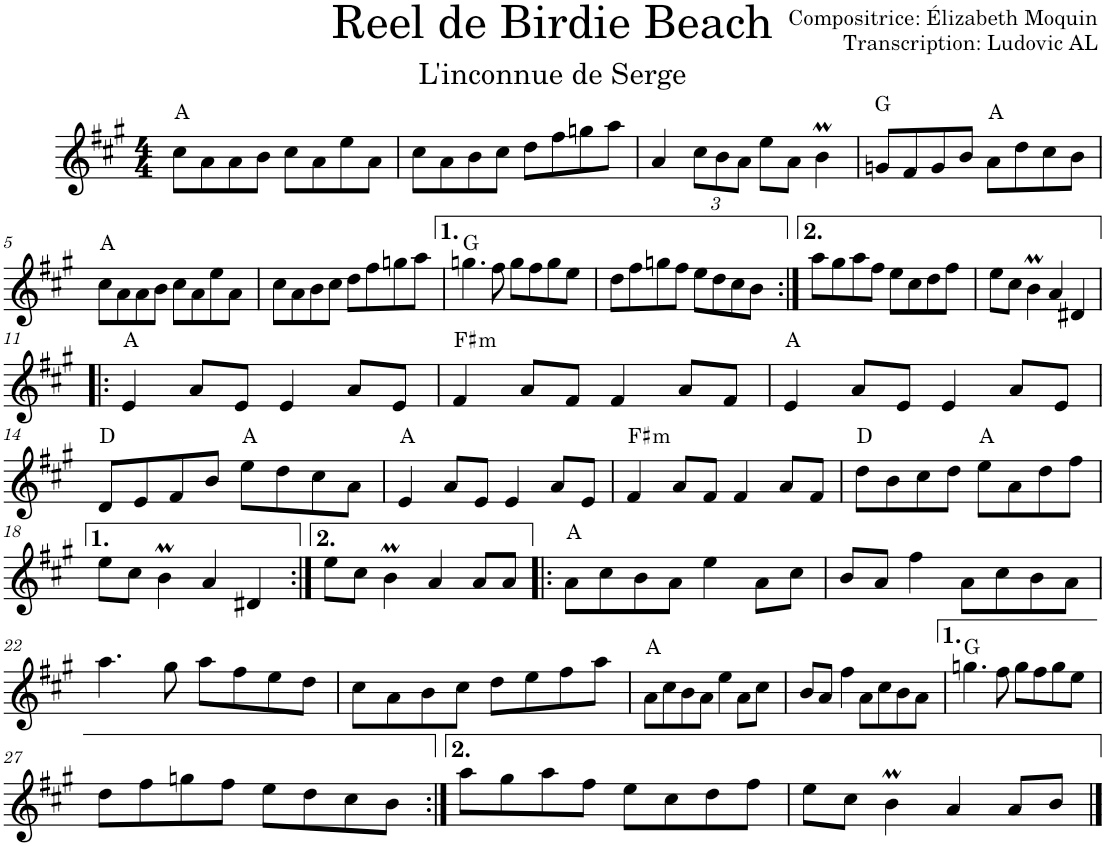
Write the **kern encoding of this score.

**kern	**harte
*part1	*part1
*staff1	*
*I"Violon	*
*I'Vln.	*
*clefG2	*
*k[f#c#g#]	*
*M4/4	*
=1	=1
8cc#\L	A:maj
8a\	.
8a\	.
8b\J	.
8cc#\L	.
8a\	.
8ee\	.
8a\J	.
=2	=2
8cc#\L	.
8a\	.
8b\	.
8cc#\J	.
8dd\L	.
8ff#\	.
8ggn\	.
8aa\J	.
=3	=3
4a/	.
*Xbrackettup	*
12cc#\L	.
12b\	.
12a\J	.
8ee\L	.
8a\J	.
4bM\	.
=4	=4
8gn/L	G:maj
8f#/	.
8g/	.
8b/J	.
8a\L	A:maj
8dd\	.
8cc#\	.
8b\J	.
!!LO:LB:g=z
=5	=5
8cc#\L	A:maj
8a\	.
8a\	.
8b\J	.
8cc#\L	.
8a\	.
8ee\	.
8a\J	.
=6	=6
8cc#\L	.
8a\	.
8b\	.
8cc#\J	.
8dd\L	.
8ff#\	.
8ggn\	.
8aa\J	.
=7	=7
4.ggn\	G:maj
8ff#\	.
8gg\L	.
8ff#\	.
8gg\	.
8ee\J	.
=8	=8
8dd\L	.
8ff#\	.
8ggn\	.
8ff#\J	.
8ee\L	.
8dd\	.
8cc#\	.
8b\J	.
=9:|!	=9:|!
8aa\L	.
8gg#\	.
8aa\	.
8ff#\J	.
8ee\L	.
8cc#\	.
8dd\	.
8ff#\J	.
=10	=10
8ee\L	.
8cc#\J	.
4bM\	.
4a/	.
4d#X/	.
!!LO:LB:g=z
=11!|:	=11!|:
4e/	A:maj
8a/L	.
8e/J	.
4e/	.
8a/L	.
8e/J	.
=12	=12
!	!LO:H:kt=m
4f#/	F#:min
8a/L	.
8f#/J	.
4f#/	.
8a/L	.
8f#/J	.
=13	=13
4e/	A:maj
8a/L	.
8e/J	.
4e/	.
8a/L	.
8e/J	.
!!LO:LB:g=z
=14	=14
8d/L	D:maj
8e/	.
8f#/	.
8b/J	.
8ee\L	A:maj
8dd\	.
8cc#\	.
8a\J	.
=15	=15
4e/	A:maj
8a/L	.
8e/J	.
4e/	.
8a/L	.
8e/J	.
=16	=16
!	!LO:H:kt=m
4f#/	F#:min
8a/L	.
8f#/J	.
4f#/	.
8a/L	.
8f#/J	.
=17	=17
8dd\L	D:maj
8b\	.
8cc#\	.
8dd\J	.
8ee\L	A:maj
8a\	.
8dd\	.
8ff#\J	.
!!LO:LB:g=z
=18	=18
8ee\L	.
8cc#\J	.
4bM\	.
4a/	.
4d#X/	.
=19:|!	=19:|!
8ee\L	.
8cc#\J	.
4bM\	.
4a/	.
8a/L	.
8a/J	.
=20!|:	=20!|:
8a\L	A:maj
8cc#\	.
8b\	.
8a\J	.
4ee\	.
8a\L	.
8cc#\J	.
=21	=21
8b/L	.
8a/J	.
4ff#\	.
8a\L	.
8cc#\	.
8b\	.
8a\J	.
!!LO:LB:g=z
=22	=22
4.aa\	.
8gg#\	.
8aa\L	.
8ff#\	.
8ee\	.
8dd\J	.
=23	=23
8cc#\L	.
8a\	.
8b\	.
8cc#\J	.
8dd\L	.
8ee\	.
8ff#\	.
8aa\J	.
=24	=24
8a\L	A:maj
8cc#\	.
8b\	.
8a\J	.
4ee\	.
8a\L	.
8cc#\J	.
=25	=25
8b/L	.
8a/J	.
4ff#\	.
8a\L	.
8cc#\	.
8b\	.
8a\J	.
=26	=26
4.ggn\	G:maj
8ff#\	.
8gg\L	.
8ff#\	.
8gg\	.
8ee\J	.
!!LO:LB:g=z
=27	=27
8dd\L	.
8ff#\	.
8ggn\	.
8ff#\J	.
8ee\L	.
8dd\	.
8cc#\	.
8b\J	.
=28:|!	=28:|!
8aa\L	.
8gg#\	.
8aa\	.
8ff#\J	.
8ee\L	.
8cc#\	.
8dd\	.
8ff#\J	.
=29	=29
8ee\L	.
8cc#\J	.
4bM\	.
4a/	.
8a/L	.
8b/J	.
==	==
*-	*-
